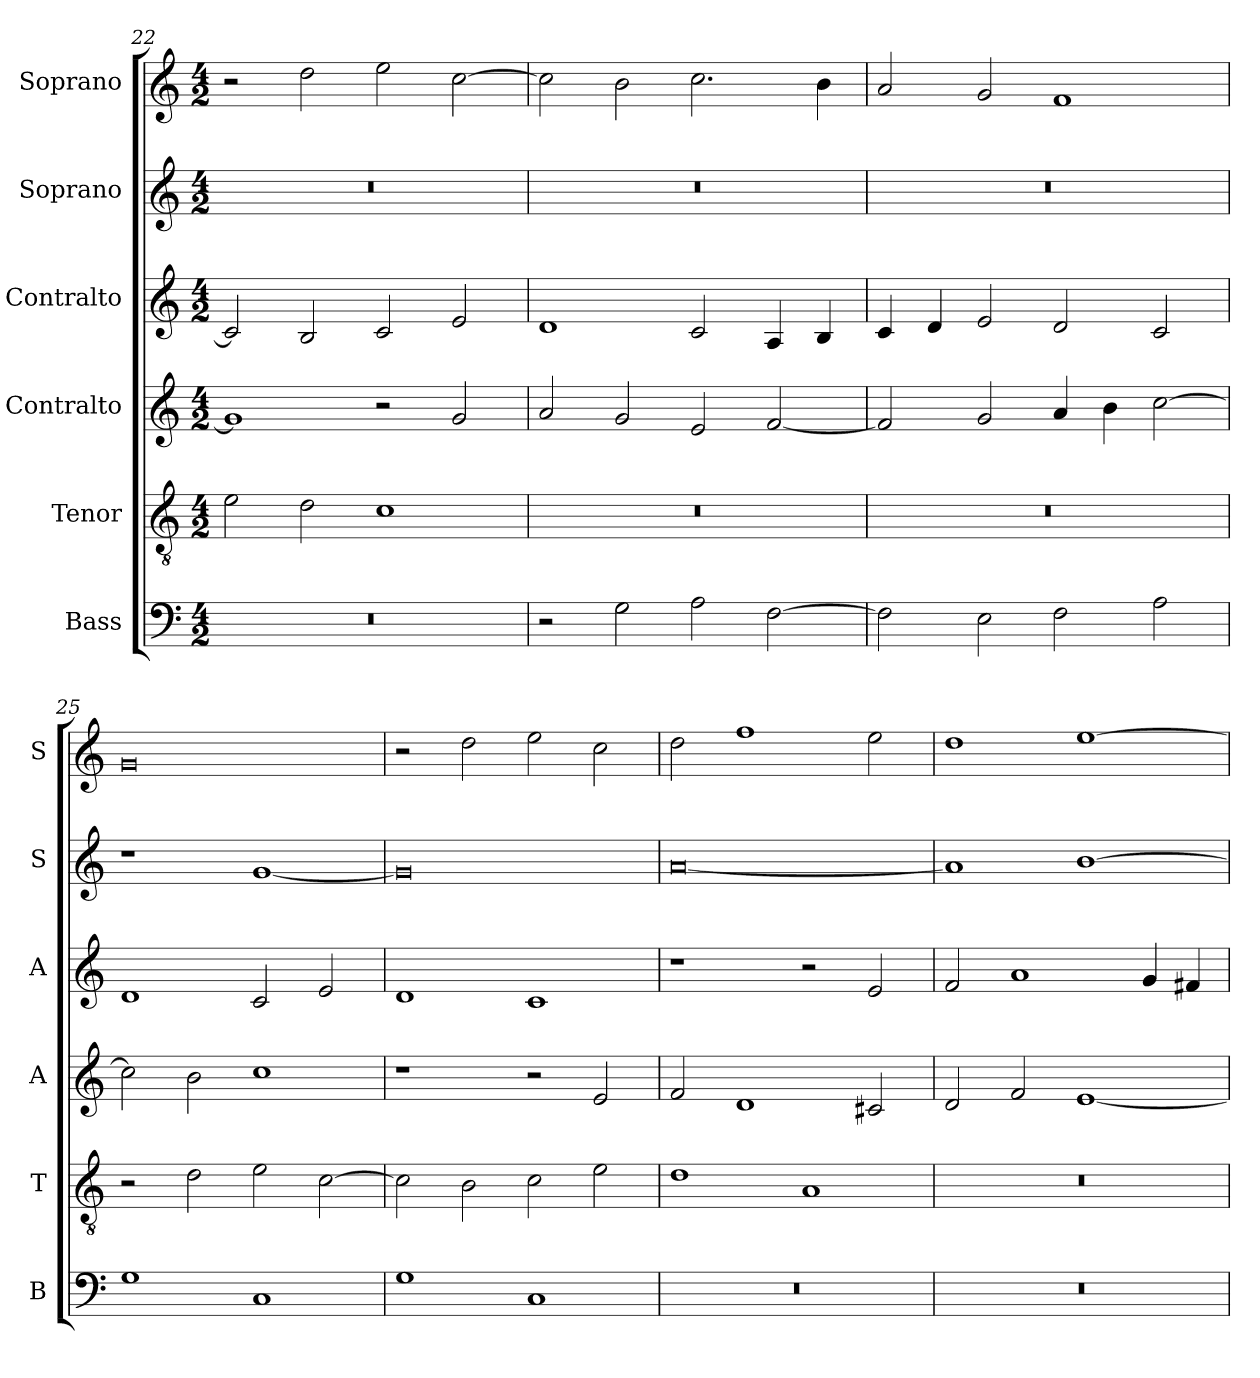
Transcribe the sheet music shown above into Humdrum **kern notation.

**kern	**kern	**kern	**kern	**kern	**kern
*part6	*part5	*part4	*part3	*part2	*part1
*staff6	*staff5	*staff4	*staff3	*staff2	*staff1
*I"Bass	*I"Tenor	*I"Contralto	*I"Contralto	*I"Soprano	*I"Soprano
*I'B	*I'T	*I'A	*I'A	*I'S	*I'S
*clefF4	*clefGv2	*clefG2	*clefG2	*clefG2	*clefG2
*k[]	*k[]	*k[]	*k[]	*k[]	*k[]
*C:ion	*C:ion	*C:ion	*C:ion	*C:ion	*C:ion
*M4/2	*M4/2	*M4/2	*M4/2	*M4/2	*M4/2
=22	=22	=22	=22	=22	=22
0r	2e	1g]	2c]	0r	2r
.	2d	.	2B	.	2dd
.	1c	2r	2c	.	2ee
.	.	2g	2e	.	[2cc
=23	=23	=23	=23	=23	=23
2r	0r	2a	1d	0r	2cc]
2G	.	2g	.	.	2b
2A	.	2e	2c	.	2.cc
[2F	.	[2f	4A	.	.
.	.	.	4B	.	4b
=24	=24	=24	=24	=24	=24
2F]	0r	2f]	4c	0r	2a
.	.	.	4d	.	.
2E	.	2g	2e	.	2g
2F	.	4a	2d	.	1f
.	.	4b	.	.	.
2A	.	[2cc	2c	.	.
=25	=25	=25	=25	=25	=25
1G	2r	2cc]	1d	1r	0g
.	2d	2b	.	.	.
1C	2e	1cc	2c	[1g	.
.	[2c	.	2e	.	.
=26	=26	=26	=26	=26	=26
1G	2c]	1r	1d	0g]	2r
.	2B	.	.	.	2dd
1C	2c	2r	1c	.	2ee
.	2e	2e	.	.	2cc
=27	=27	=27	=27	=27	=27
0r	1d	2f	1r	[0a	2dd
.	.	1d	.	.	1ff
.	1A	.	2r	.	.
.	.	2c#X	2e	.	2ee
=28	=28	=28	=28	=28	=28
0r	0r	2d	2f	1a]	1dd
.	.	2f	1a	.	.
.	.	[1e	.	[1b	[1ee
.	.	.	4g	.	.
.	.	.	4f#X	.	.
=	=	=	=	=	=
*-	*-	*-	*-	*-	*-
